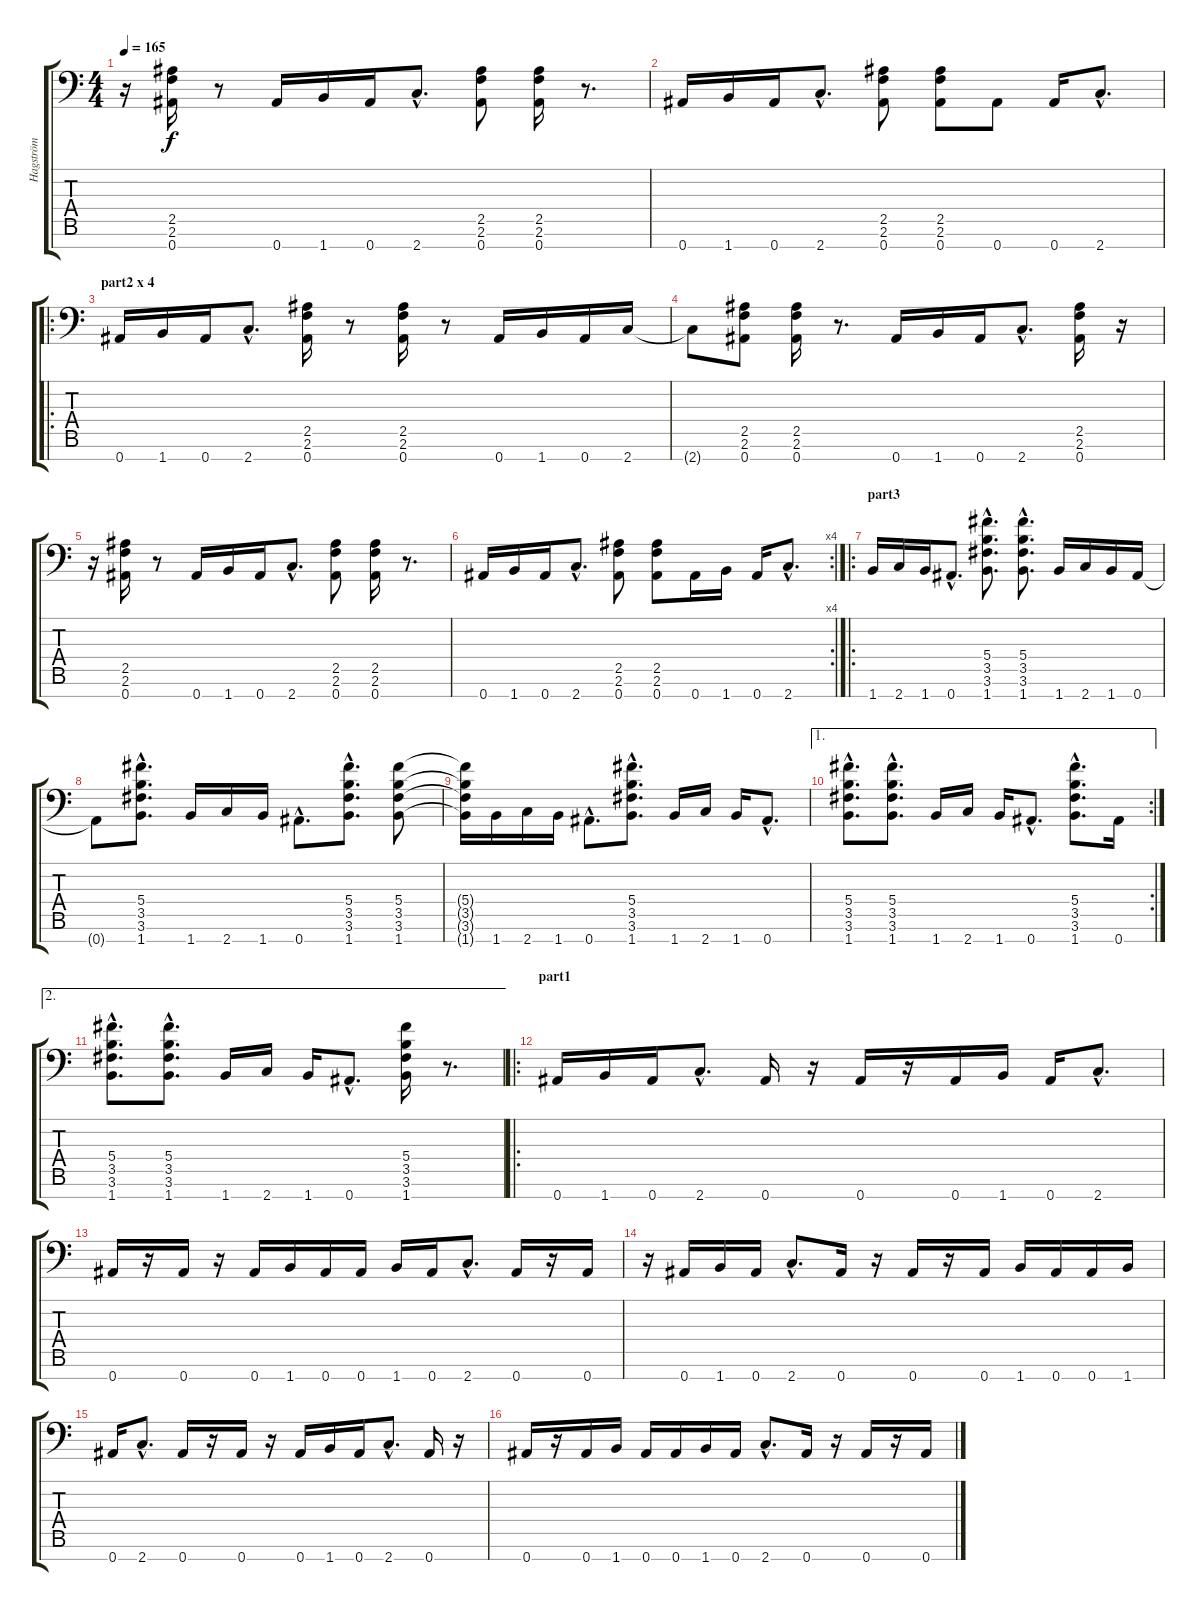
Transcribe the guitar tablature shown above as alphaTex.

\track ("Hagström" "Hagström") {instrument distortionguitar}
\staff {score tabs}
\tuning (Eb4 Bb3 Gb3 Db3 Ab2 Eb2 Bb1) {hide}
\ts (4 4)
\tempo 165
\clef f4
\ks c
r.16{dy f} (2.5 2.6 0.7).16 r.8 0.7.16 1.7.16 0.7.16 2.7{hac}.8{d} (2.5 2.6 0.7).8 (2.5 2.6 0.7).16 r.8{d} |
0.7.16 1.7.16 0.7.16 2.7{hac}.8{d} (2.5 2.6 0.7).8 (2.5 2.6 0.7).8 0.7.8 0.7.16 2.7{hac}.8{d} |
\ro
\section ("" "part2 x 4")
0.7.16 1.7.16 0.7.16 2.7{hac}.8{d} (2.5 2.6 0.7).16 r.8 (2.5 2.6 0.7).16 r.8 0.7.16 1.7.16 0.7.16 2.7.16 |
2.7{t}.8 (2.5 2.6 0.7).8 (2.5 2.6 0.7).16 r.8{d} 0.7.16 1.7.16 0.7.16 2.7{hac}.8{d} (2.5 2.6 0.7).16 r.16 |
r.16 (2.5 2.6 0.7).16 r.8 0.7.16 1.7.16 0.7.16 2.7{hac}.8{d} (2.5 2.6 0.7).8 (2.5 2.6 0.7).16 r.8{d} |
\rc 4
0.7.16 1.7.16 0.7.16 2.7{hac}.8{d} (2.5 2.6 0.7).8 (2.5 2.6 0.7).8 0.7.16 1.7.16 0.7.16 2.7{hac}.8{d} |
\ro
\section ("" "part3")
1.7.16 2.7.16 1.7.16 0.7{hac}.8{d} (5.4{hac} 3.5{hac} 3.6{hac} 1.7{hac}).8{d} (5.4{hac} 3.5{hac} 3.6{hac} 1.7{hac}).8{d} 1.7.16 2.7.16 1.7.16 0.7.16 |
0.7{t}.8 (5.4{hac} 3.5{hac} 3.6{hac} 1.7{hac}).8{d} 1.7.16 2.7.16 1.7.16 0.7{hac}.8{d} (5.4{hac} 3.5{hac} 3.6{hac} 1.7{hac}).8{d} (5.4 3.5 3.6 1.7).8 |
(5.4{t} 3.5{t} 3.6{t} 1.7{t}).16 1.7.16 2.7.16 1.7.16 0.7{hac}.8{d} (5.4{hac} 3.5{hac} 3.6{hac} 1.7{hac}).8{d} 1.7.16 2.7.16 1.7.16 0.7{hac}.8{d} |
\ae 1
\rc 2
(5.4{hac} 3.5{hac} 3.6{hac} 1.7{hac}).8{d} (5.4{hac} 3.5{hac} 3.6{hac} 1.7{hac}).8{d} 1.7.16 2.7.16 1.7.16 0.7{hac}.8{d} (5.4{hac} 3.5{hac} 3.6{hac} 1.7{hac}).8{d} 0.7.16 |
\ae 2
(5.4{hac} 3.5{hac} 3.6{hac} 1.7{hac}).8{d} (5.4{hac} 3.5{hac} 3.6{hac} 1.7{hac}).8{d} 1.7.16 2.7.16 1.7.16 0.7{hac}.8{d} (5.4 3.5 3.6 1.7).16 r.8{d} |
\ro
\section ("" "part1")
0.7.16 1.7.16 0.7.16 2.7{hac}.8{d} 0.7.16 r.16 0.7.16 r.16 0.7.16 1.7.16 0.7.16 2.7{hac}.8{d} |
0.7.16 r.16 0.7.16 r.16 0.7.16 1.7.16 0.7.16 0.7.16 1.7.16 0.7.16 2.7{hac}.8{d} 0.7.16 r.16 0.7.16 |
r.16 0.7.16 1.7.16 0.7.16 2.7{hac}.8{d} 0.7.16 r.16 0.7.16 r.16 0.7.16 1.7.16 0.7.16 0.7.16 1.7.16 |
0.7.16 2.7{hac}.8{d} 0.7.16 r.16 0.7.16 r.16 0.7.16 1.7.16 0.7.16 2.7{hac}.8{d} 0.7.16 r.16 |
0.7.16 r.16 0.7.16 1.7.16 0.7.16 0.7.16 1.7.16 0.7.16 2.7{hac}.8{d} 0.7.16 r.16 0.7.16 r.16 0.7.16
